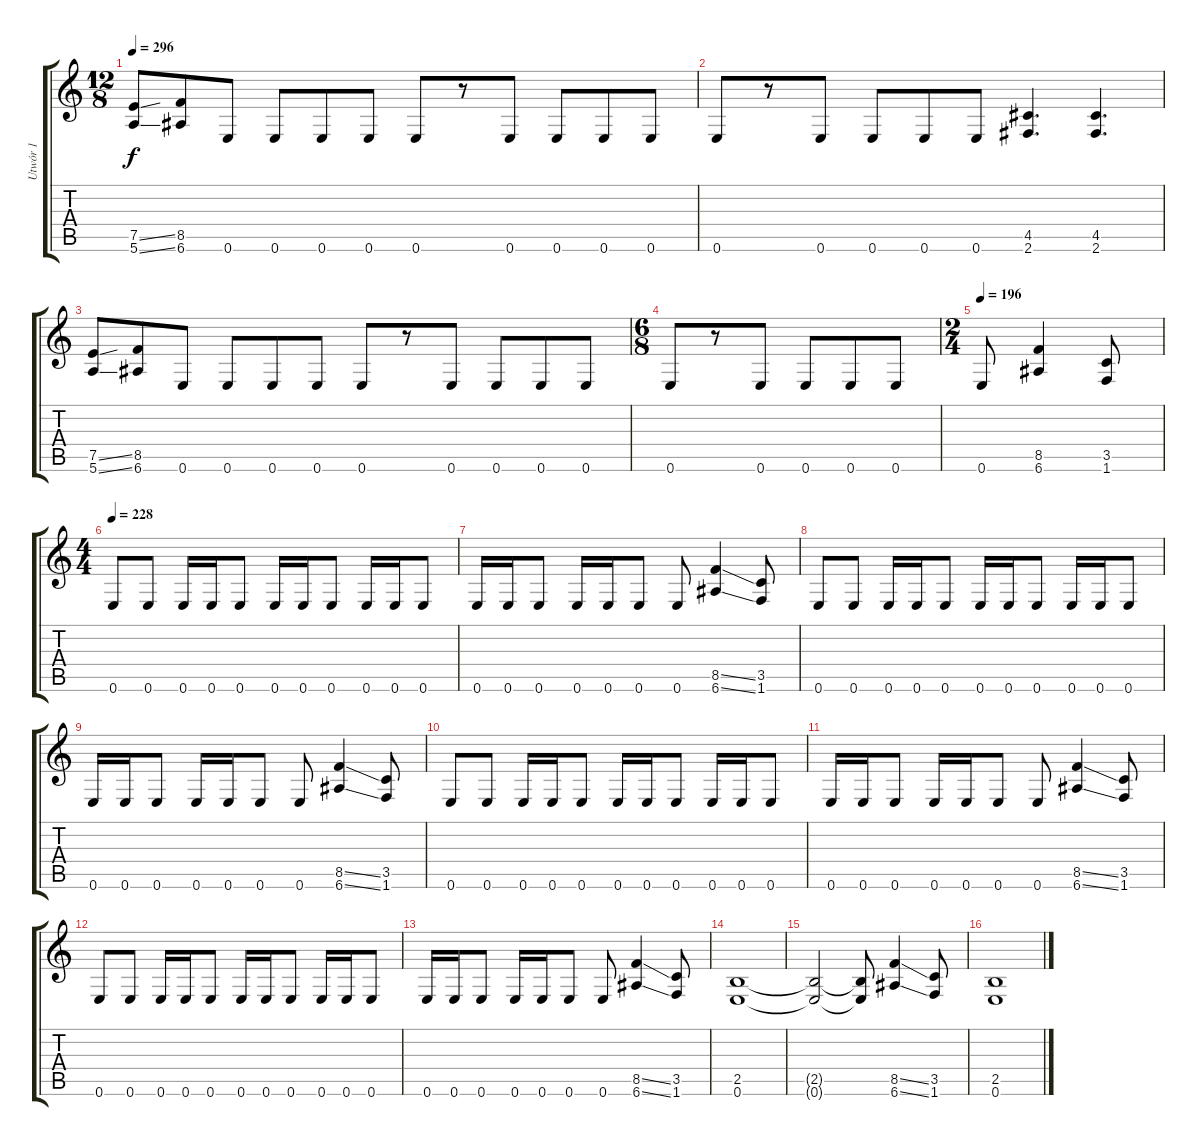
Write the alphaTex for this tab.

\track ("Utwór 1" "Utwór 1") {instrument distortionguitar}
\staff {score tabs}
\tuning (E4 B3 G3 D3 A2 E2) {hide}
\ts (12 8)
\tempo 296
\clef g2
\ks c
(7.5{ss} 5.6{ss}).8{dy f} (8.5 6.6).8 0.6.8 0.6.8 0.6.8 0.6.8 0.6.8 r.8 0.6.8 0.6.8 0.6.8 0.6.8 |
0.6.8 r.8 0.6.8 0.6.8 0.6.8 0.6.8 (4.5 2.6).4{d} (4.5 2.6).4{d} |
(7.5{ss} 5.6{ss}).8 (8.5 6.6).8 0.6.8 0.6.8 0.6.8 0.6.8 0.6.8 r.8 0.6.8 0.6.8 0.6.8 0.6.8 |
\ts (6 8)
0.6.8 r.8 0.6.8 0.6.8 0.6.8 0.6.8 |
\ts (2 4)
\tempo 196
0.6.8 (8.5 6.6).4 (3.5 1.6).8 |
\ts (4 4)
\tempo 228
0.6.8 0.6.8 0.6.16 0.6.16 0.6.8 0.6.16 0.6.16 0.6.8 0.6.16 0.6.16 0.6.8 |
0.6.16 0.6.16 0.6.8 0.6.16 0.6.16 0.6.8 0.6.8 (8.5{ss} 6.6{ss}).4 (3.5 1.6).8 |
0.6.8 0.6.8 0.6.16 0.6.16 0.6.8 0.6.16 0.6.16 0.6.8 0.6.16 0.6.16 0.6.8 |
0.6.16 0.6.16 0.6.8 0.6.16 0.6.16 0.6.8 0.6.8 (8.5{ss} 6.6{ss}).4 (3.5 1.6).8 |
0.6.8 0.6.8 0.6.16 0.6.16 0.6.8 0.6.16 0.6.16 0.6.8 0.6.16 0.6.16 0.6.8 |
0.6.16 0.6.16 0.6.8 0.6.16 0.6.16 0.6.8 0.6.8 (8.5{ss} 6.6{ss}).4 (3.5 1.6).8 |
0.6.8 0.6.8 0.6.16 0.6.16 0.6.8 0.6.16 0.6.16 0.6.8 0.6.16 0.6.16 0.6.8 |
0.6.16 0.6.16 0.6.8 0.6.16 0.6.16 0.6.8 0.6.8 (8.5{ss} 6.6{ss}).4 (3.5 1.6).8 |
(2.5 0.6).1 |
(2.5{t} 0.6{t}).2 (2.5{t} 0.6{t}).8 (8.5{ss} 6.6{ss}).4 (3.5 1.6).8 |
(2.5 0.6).1
